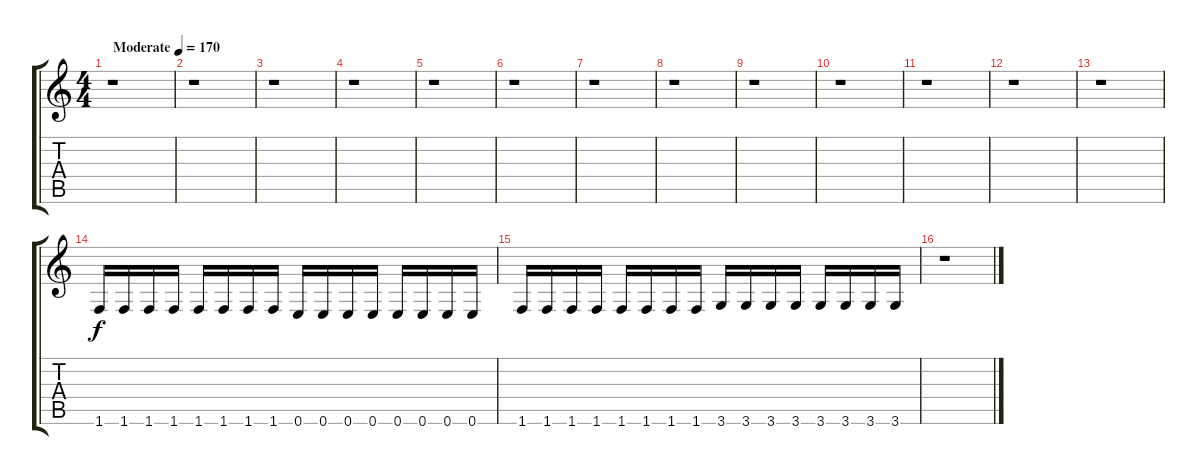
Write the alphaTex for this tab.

\track "" {instrument distortionguitar}
\staff {score tabs}
\tuning (E4 B3 G3 D3 A2 E2) {hide}
\ts (4 4)
\tempo (170 "Moderate")
\clef g2
\ks c
r.1{dy f instrument distortionguitar} |
r.1 |
r.1 |
r.1 |
r.1 |
r.1 |
r.1 |
r.1 |
r.1 |
r.1 |
r.1 |
r.1 |
r.1 |
1.6.16 1.6.16 1.6.16 1.6.16 1.6.16 1.6.16 1.6.16 1.6.16 0.6.16 0.6.16 0.6.16 0.6.16 0.6.16 0.6.16 0.6.16 0.6.16 |
1.6.16 1.6.16 1.6.16 1.6.16 1.6.16 1.6.16 1.6.16 1.6.16 3.6.16 3.6.16 3.6.16 3.6.16 3.6.16 3.6.16 3.6.16 3.6.16 |
r.1
